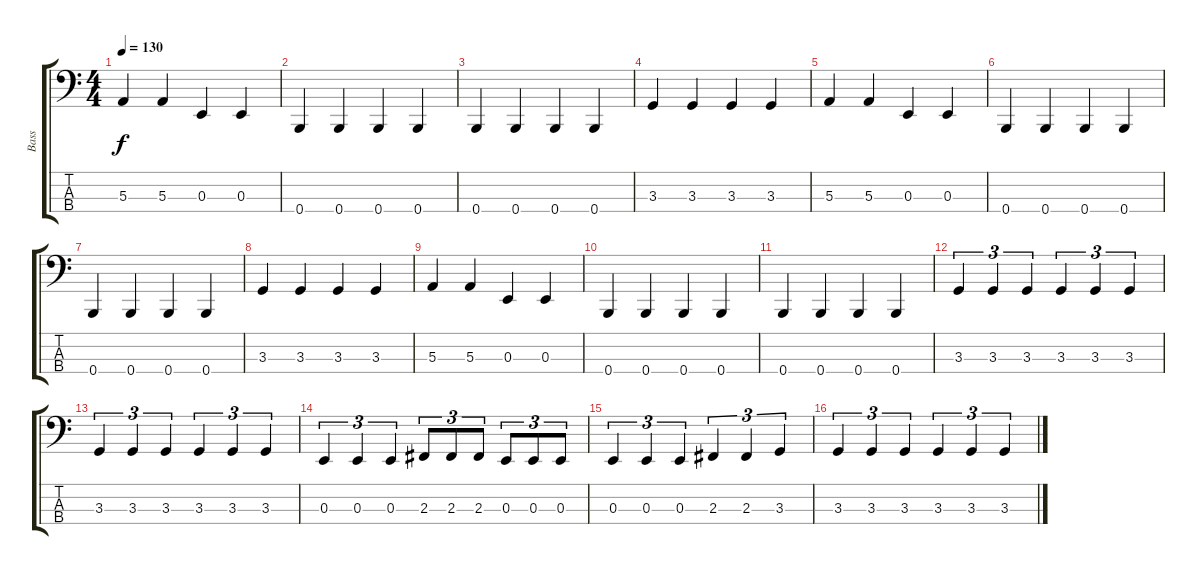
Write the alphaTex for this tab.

\track ("Bass" "Bass") {instrument electricbasspick}
\staff {score tabs}
\tuning (D2 A1 E1 B0) {hide}
\ts (4 4)
\tempo 130
\clef f4
\ks c
5.3.4{dy f} 5.3.4 0.3.4 0.3.4 |
0.4.4 0.4.4 0.4.4 0.4.4 |
0.4.4 0.4.4 0.4.4 0.4.4 |
3.3.4 3.3.4 3.3.4 3.3.4 |
5.3.4 5.3.4 0.3.4 0.3.4 |
0.4.4 0.4.4 0.4.4 0.4.4 |
0.4.4 0.4.4 0.4.4 0.4.4 |
3.3.4 3.3.4 3.3.4 3.3.4 |
5.3.4 5.3.4 0.3.4 0.3.4 |
0.4.4 0.4.4 0.4.4 0.4.4 |
0.4.4 0.4.4 0.4.4 0.4.4 |
3.3.4{tu (3 2)} 3.3.4{tu (3 2)} 3.3.4{tu (3 2)} 3.3.4{tu (3 2)} 3.3.4{tu (3 2)} 3.3.4{tu (3 2)} |
3.3.4{tu (3 2)} 3.3.4{tu (3 2)} 3.3.4{tu (3 2)} 3.3.4{tu (3 2)} 3.3.4{tu (3 2)} 3.3.4{tu (3 2)} |
0.3.4{tu (3 2)} 0.3.4{tu (3 2)} 0.3.4{tu (3 2)} 2.3.8{tu (3 2)} 2.3.8{tu (3 2)} 2.3.8{tu (3 2)} 0.3.8{tu (3 2)} 0.3.8{tu (3 2)} 0.3.8{tu (3 2)} |
0.3.4{tu (3 2)} 0.3.4{tu (3 2)} 0.3.4{tu (3 2)} 2.3.4{tu (3 2)} 2.3.4{tu (3 2)} 3.3.4{tu (3 2)} |
3.3.4{tu (3 2)} 3.3.4{tu (3 2)} 3.3.4{tu (3 2)} 3.3.4{tu (3 2)} 3.3.4{tu (3 2)} 3.3.4{tu (3 2)}
